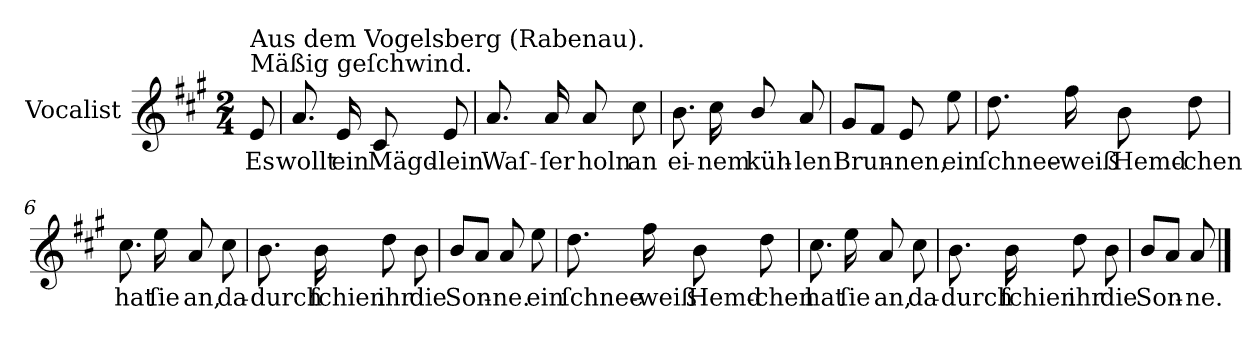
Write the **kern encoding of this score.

**kern	**text
*part1	*part1
*staff1	*staff1
*I"Vocalist	*
*k[f#c#g#]	*
*A:	*
*M2/4	*
=	=
!LO:TX:a:t=Mäßig geſchwind.	!
!LO:TX:a:t=Aus dem Vogelsberg (Rabenau).	!
8e	Es
=1	=1
8.a	wollt
16e	ein
8c#	Mägd-
8e	-lein
=2	=2
8.a	Waſ-
16a	-ſer
8a	holn
8cc#	an
=3	=3
8.b	ei-
16cc#	-nem
8b/	küh-
8a	-len
=4	=4
8g#L	Brun-
8f#J	.
8e	-nen,
8ee	ein
=5	=5
8.dd	ſchnee-
16ff#	-weiß
8b	Hemd-
8dd	-chen
=6	=6
8.cc#	hat
16ee	ſie
8a	an,
8cc#	da-
=7	=7
8.b	-durch
16b	ſchien
8dd	ihr
8b	die
=8	=8
8bL	Son-
8aJ	.
8a	-ne.
8ee	ein
=9	=9
8.dd	ſchnee-
16ff#	-weiß
8b	Hemd-
8dd	-chen
=10	=10
8.cc#	hat
16ee	ſie
8a	an,
8cc#	da-
=11	=11
8.b	-durch
16b	ſchien
8dd	ihr
8b	die
=12	=12
8bL	Son-
8aJ	.
8a	-ne.
==	==
*-	*-
